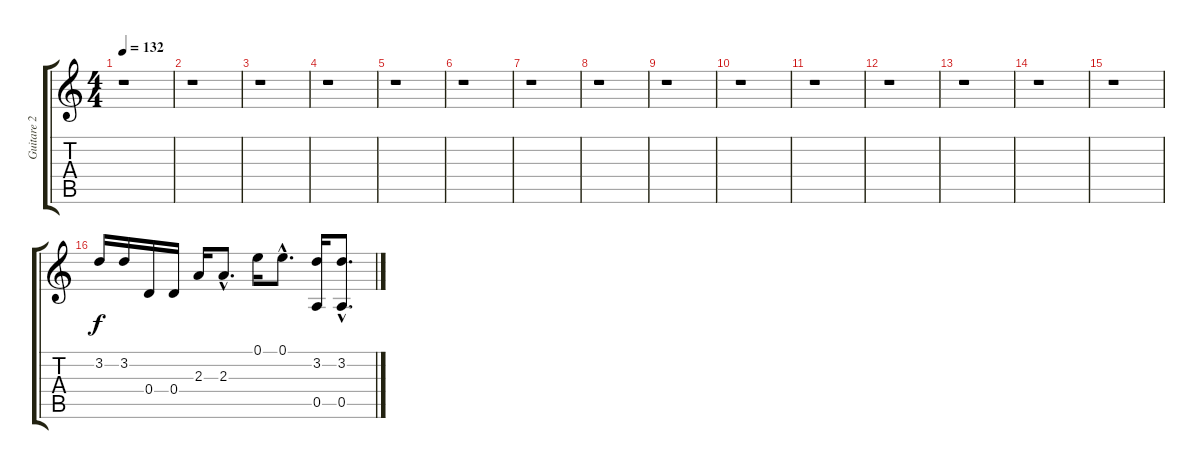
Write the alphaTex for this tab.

\track ("Guitare 2 (echo)" "Guitare 2 ") {instrument electricguitarclean}
\staff {score tabs}
\tuning (E4 B3 G3 D3 A2 E2) {hide}
\ts (4 4)
\tempo 132
\clef g2
\ks c
r.1{dy f} |
r.1 |
r.1 |
r.1 |
r.1 |
r.1 |
r.1 |
r.1 |
r.1 |
r.1 |
r.1 |
r.1 |
r.1 |
r.1 |
r.1 |
3.2.16 3.2.16 0.4.16 0.4.16 2.3.16 2.3{hac}.8{d} 0.1.16 0.1{hac}.8{d} (3.2 0.5).16 (3.2{hac} 0.5{hac}).8{d}
